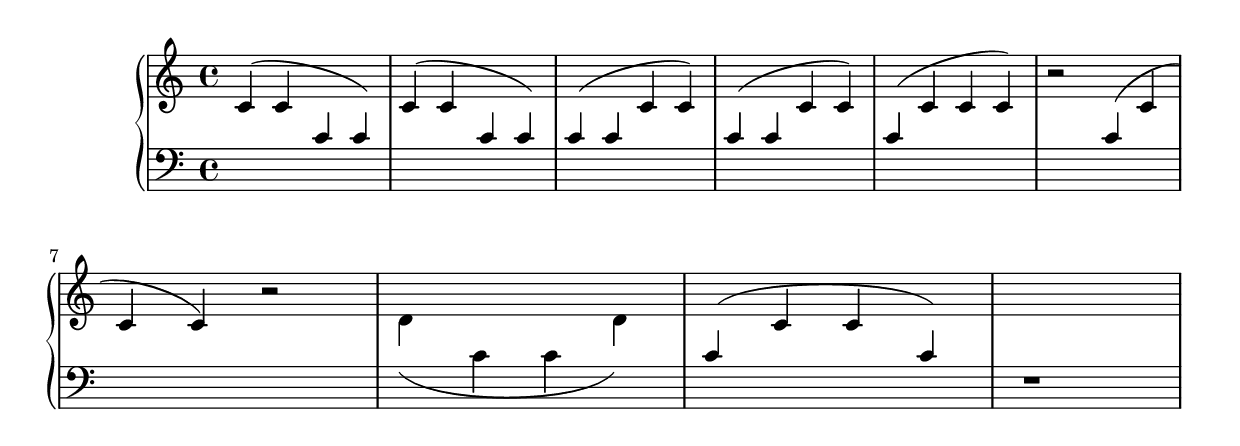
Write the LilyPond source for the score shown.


\version "2.2.0"
\header{
texidoc="
Slurs behave decently when broken across a linebreak.
"
}

	
\score{
	\context PianoStaff <<
	\context Staff=one \notes\relative c'{
		\stemUp \slurUp
		 c4( c \change Staff=two c  c) |
		\change Staff=one
		\stemUp \slurUp
		 c4( c \change Staff=two c  c) |
		\stemUp \slurUp
		 c4( c \change Staff=one c  c) |
		\change Staff=two
		\stemUp \slurUp
		 c4( c \change Staff=one c  c) |
		\change Staff=two
		\stemUp \slurUp
		 c4( \change Staff=one c c  c) |
		r2
		\change Staff=two
		\stemUp \slurUp
		 c4( \change Staff=one c
		   \break
		c  c)
		r2
%		\stemDown \slurDown
%		 c4( \change Staff=two c c \change Staff=one  c)
		\stemDown \slurDown
		 d4( \change Staff=two c c \change Staff=one  d)
		\change Staff=two
		\stemUp \slurUp
		 c4( \change Staff=one c c \change Staff=two  c)
		r1
	}
	\context Staff=two \notes\relative c'{
		\clef bass
		s1 s1 s1 s1 s1 s1 s1 s1 s1 s1
	}
	>>
}



